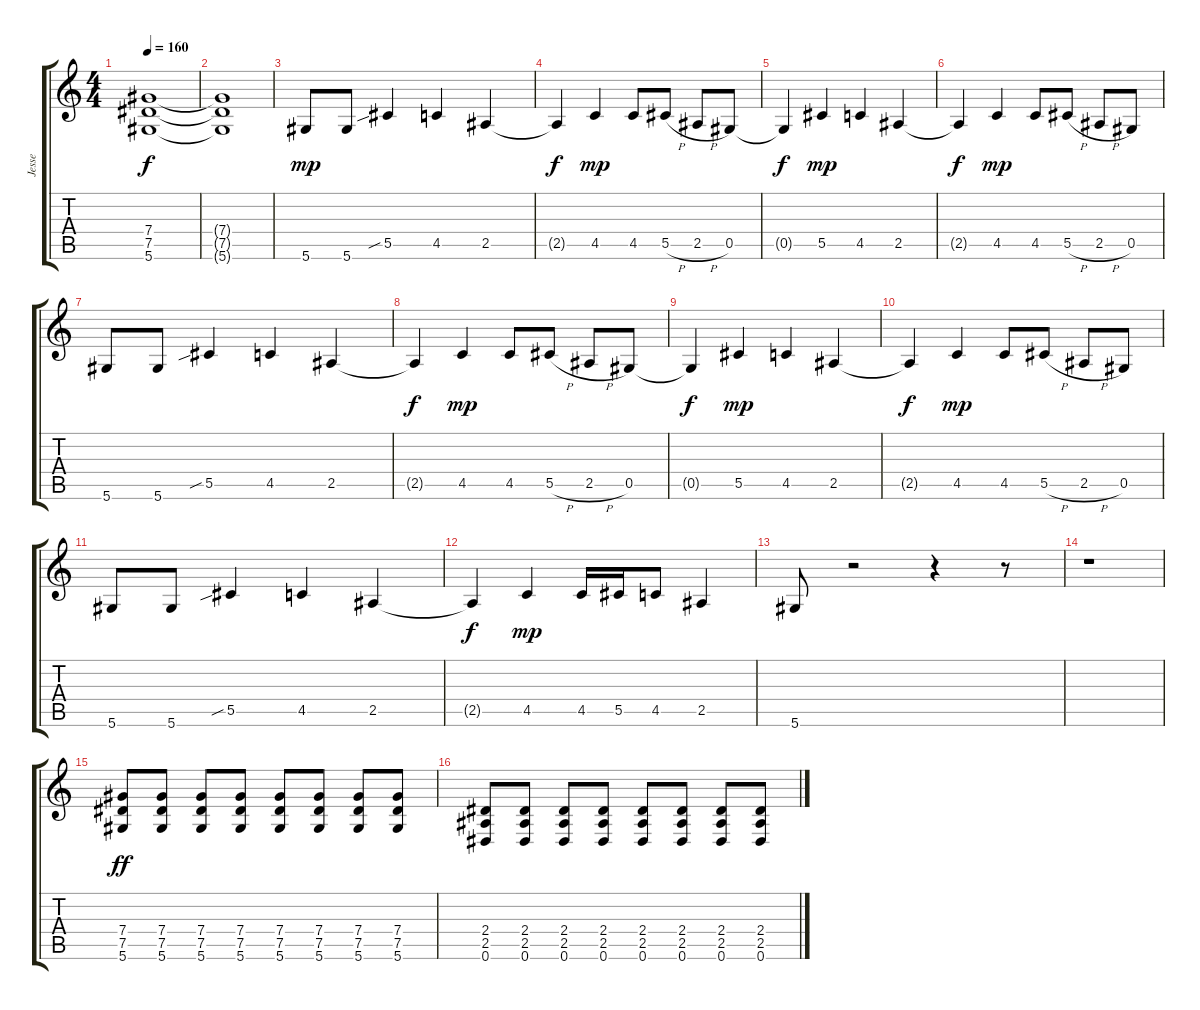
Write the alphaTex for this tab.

\track ("Jesse" "Jesse") {instrument distortionguitar}
\staff {score tabs}
\tuning (Eb4 Bb3 Gb3 Db3 Ab2 Eb2) {hide}
\ts (4 4)
\tempo 160
\clef g2
\ks c
(7.4{t} 7.5{t} 5.6{t}).1{dy f} |
(7.4{t} 7.5{t} 5.6{t}).1 |
5.6.8{dy mp instrument electricguitarjazz} 5.6.8 5.5{sib}.4 4.5.4 2.5.4 |
2.5{t}.4{dy f} 4.5.4{dy mp} 4.5.8 5.5{h}.8 2.5{h}.8 0.5.8 |
0.5{t}.4{dy f} 5.5.4{dy mp} 4.5.4 2.5.4 |
2.5{t}.4{dy f} 4.5.4{dy mp} 4.5.8 5.5{h}.8 2.5{h}.8 0.5.8 |
5.6.8 5.6.8 5.5{sib}.4 4.5.4 2.5.4 |
2.5{t}.4{dy f} 4.5.4{dy mp} 4.5.8 5.5{h}.8 2.5{h}.8 0.5.8 |
0.5{t}.4{dy f} 5.5.4{dy mp} 4.5.4 2.5.4 |
2.5{t}.4{dy f} 4.5.4{dy mp} 4.5.8 5.5{h}.8 2.5{h}.8 0.5.8 |
5.6.8 5.6.8 5.5{sib}.4 4.5.4 2.5.4 |
2.5{t}.4{dy f} 4.5.4{dy mp} 4.5.16 5.5.16 4.5.8 2.5.4 |
5.6.8 r.2 r.4 r.8 |
r.1 |
(7.4 7.5 5.6).8{dy ff instrument distortionguitar} (7.4 7.5 5.6).8 (7.4 7.5 5.6).8 (7.4 7.5 5.6).8 (7.4 7.5 5.6).8 (7.4 7.5 5.6).8 (7.4 7.5 5.6).8 (7.4 7.5 5.6).8 |
(2.4 2.5 0.6).8 (2.4 2.5 0.6).8 (2.4 2.5 0.6).8 (2.4 2.5 0.6).8 (2.4 2.5 0.6).8 (2.4 2.5 0.6).8 (2.4 2.5 0.6).8 (2.4 2.5 0.6).8
